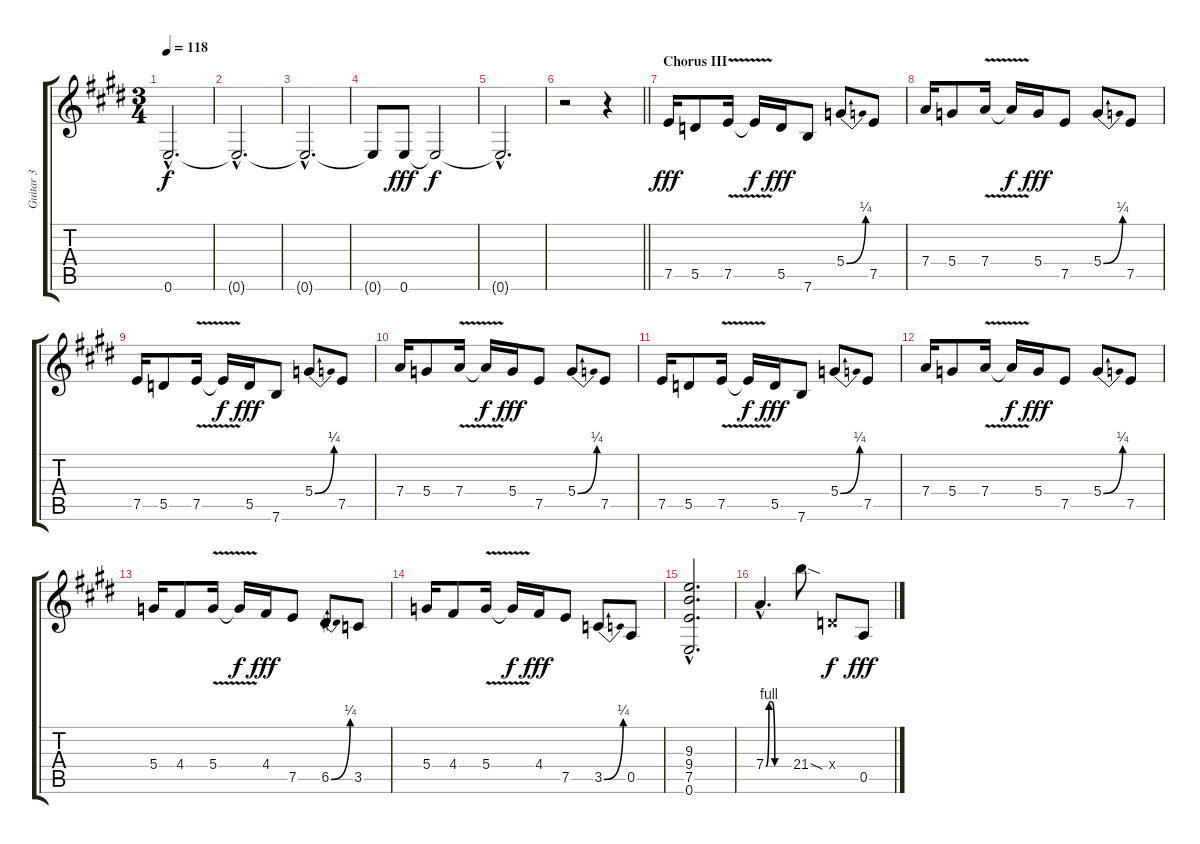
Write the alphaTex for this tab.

\track ("Guitar 3" "Guitar 3") {instrument distortionguitar}
\staff {score tabs}
\tuning (E4 B3 G3 D3 A2 E2) {hide}
\ts (3 4)
\tempo 118
\clef g2
\ks e
0.6{hac t}.2{d dy f} |
0.6{hac t}.2{d} |
0.6{hac t}.2{d} |
0.6{t}.8 0.6.8{dy fff} 0.6{t}.2{dy f} |
0.6{hac t}.2{d} |
\barLineRight lightlight
r.2 r.4 |
\section ("" "Chorus III")
7.5.16{dy fff} 5.5.8 7.5{v}.16 7.5{t}.16{dy f} 5.5.16{dy fff} 7.6.8 5.4{be (bend 0 0 60 1)}.8 7.5.8 |
7.4.16 5.4.8 7.4{v}.16 7.4{t}.16{dy f} 5.4.16{dy fff} 7.5.8 5.4{be (bend 0 0 60 1)}.8 7.5.8 |
7.5.16 5.5.8 7.5{v}.16 7.5{t}.16{dy f} 5.5.16{dy fff} 7.6.8 5.4{be (bend 0 0 60 1)}.8 7.5.8 |
7.4.16 5.4.8 7.4{v}.16 7.4{t}.16{dy f} 5.4.16{dy fff} 7.5.8 5.4{be (bend 0 0 60 1)}.8 7.5.8 |
7.5.16 5.5.8 7.5{v}.16 7.5{t}.16{dy f} 5.5.16{dy fff} 7.6.8 5.4{be (bend 0 0 60 1)}.8 7.5.8 |
7.4.16 5.4.8 7.4{v}.16 7.4{t}.16{dy f} 5.4.16{dy fff} 7.5.8 5.4{be (bend 0 0 60 1)}.8 7.5.8 |
5.4.16 4.4.8 5.4{v}.16 5.4{t}.16{dy f} 4.4.16{dy fff} 7.5.8 6.5{be (bend 0 0 60 1)}.8 3.5.8 |
5.4.16 4.4.8 5.4{v}.16 5.4{t}.16{dy f} 4.4.16{dy fff} 7.5.8 3.5{be (bend 0 0 60 1)}.8 0.5.8 |
(9.3{hac} 9.4{hac} 7.5{hac} 0.6{hac}).2{d} |
7.4{be (custom 0 0 8 4 15 4 23 0 60 0) hac}.4{d} 21.4{sod}.8 0.4{x}.8{dy f} 0.5.8{dy fff}
